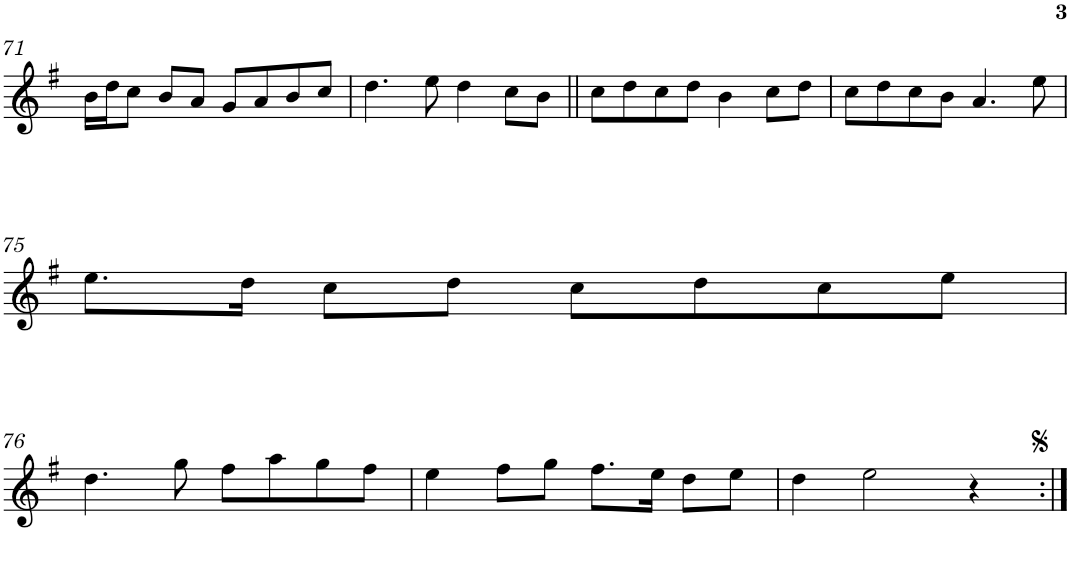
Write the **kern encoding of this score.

**kern
*part1
*staff1
*I"Piano
*I'Pno.
!!LO:PB:g=z
*clefG2
*k[f#]
*M4/4
*met(c)
=71
16b\LL
16dd\J
8cc\J
8b/L
8a/J
8g/L
8a/
8b/
8cc/J
=72
4.dd\
8ee\
4dd\
8cc\L
8b\J
=73||
8cc\L
8dd\
8cc\
8dd\J
4b\
8cc\L
8dd\J
=74
8cc\L
8dd\
8cc\
8b\J
4.a/
8ee\
!!LO:LB:g=z
=75
8.ee\L
16dd\Jk
8cc\L
8dd\J
8cc\L
8dd\
8cc\
8ee\J
!!LO:LB:g=z
=76
4.dd\
8gg\
8ff#\L
8aa\
8gg\
8ff#\J
=77
4ee\
8ff#\L
8gg\J
8.ff#\L
16ee\Jk
8dd\L
8ee\J
=78
4dd\
2ee\
4r
=:|!
*-
